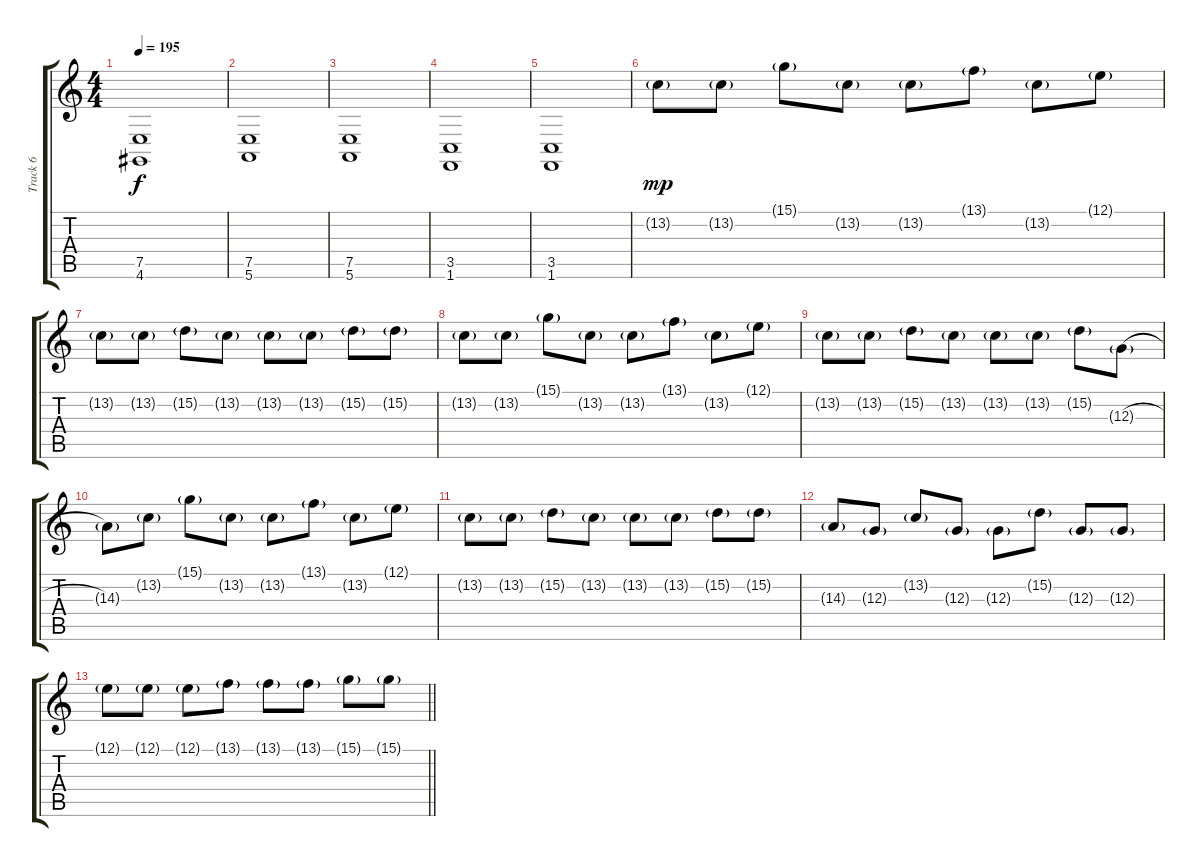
\track ("Track 6" "Track 6") {instrument lead2sawtooth}
\staff {score tabs}
\tuning (E4 B3 G3 D3 A2 E2) {hide}
\ts (4 4)
\tempo 195
\clef g2
\ks c
(7.5 4.6).1{dy f} |
(7.5 5.6).1 |
(7.5 5.6).1 |
(3.5 1.6).1 |
(3.5 1.6).1 |
13.2{g}.8{dy mp} 13.2{g}.8 15.1{g}.8 13.2{g}.8 13.2{g}.8 13.1{g}.8 13.2{g}.8 12.1{g}.8 |
13.2{g}.8 13.2{g}.8 15.2{g}.8 13.2{g}.8 13.2{g}.8 13.2{g}.8 15.2{g}.8 15.2{g}.8 |
13.2{g}.8 13.2{g}.8 15.1{g}.8 13.2{g}.8 13.2{g}.8 13.1{g}.8 13.2{g}.8 12.1{g}.8 |
13.2{g}.8 13.2{g}.8 15.2{g}.8 13.2{g}.8 13.2{g}.8 13.2{g}.8 15.2{g}.8 12.3{h g}.8 |
14.3{g}.8 13.2{g}.8 15.1{g}.8 13.2{g}.8 13.2{g}.8 13.1{g}.8 13.2{g}.8 12.1{g}.8 |
13.2{g}.8 13.2{g}.8 15.2{g}.8 13.2{g}.8 13.2{g}.8 13.2{g}.8 15.2{g}.8 15.2{g}.8 |
14.3{g}.8 12.3{g}.8 13.2{g}.8 12.3{g}.8 12.3{g}.8 15.2{g}.8 12.3{g}.8 12.3{g}.8 |
\barLineRight lightlight
12.1{g}.8 12.1{g}.8 12.1{g}.8 13.1{g}.8 13.1{g}.8 13.1{g}.8 15.1{g}.8 15.1{g}.8
